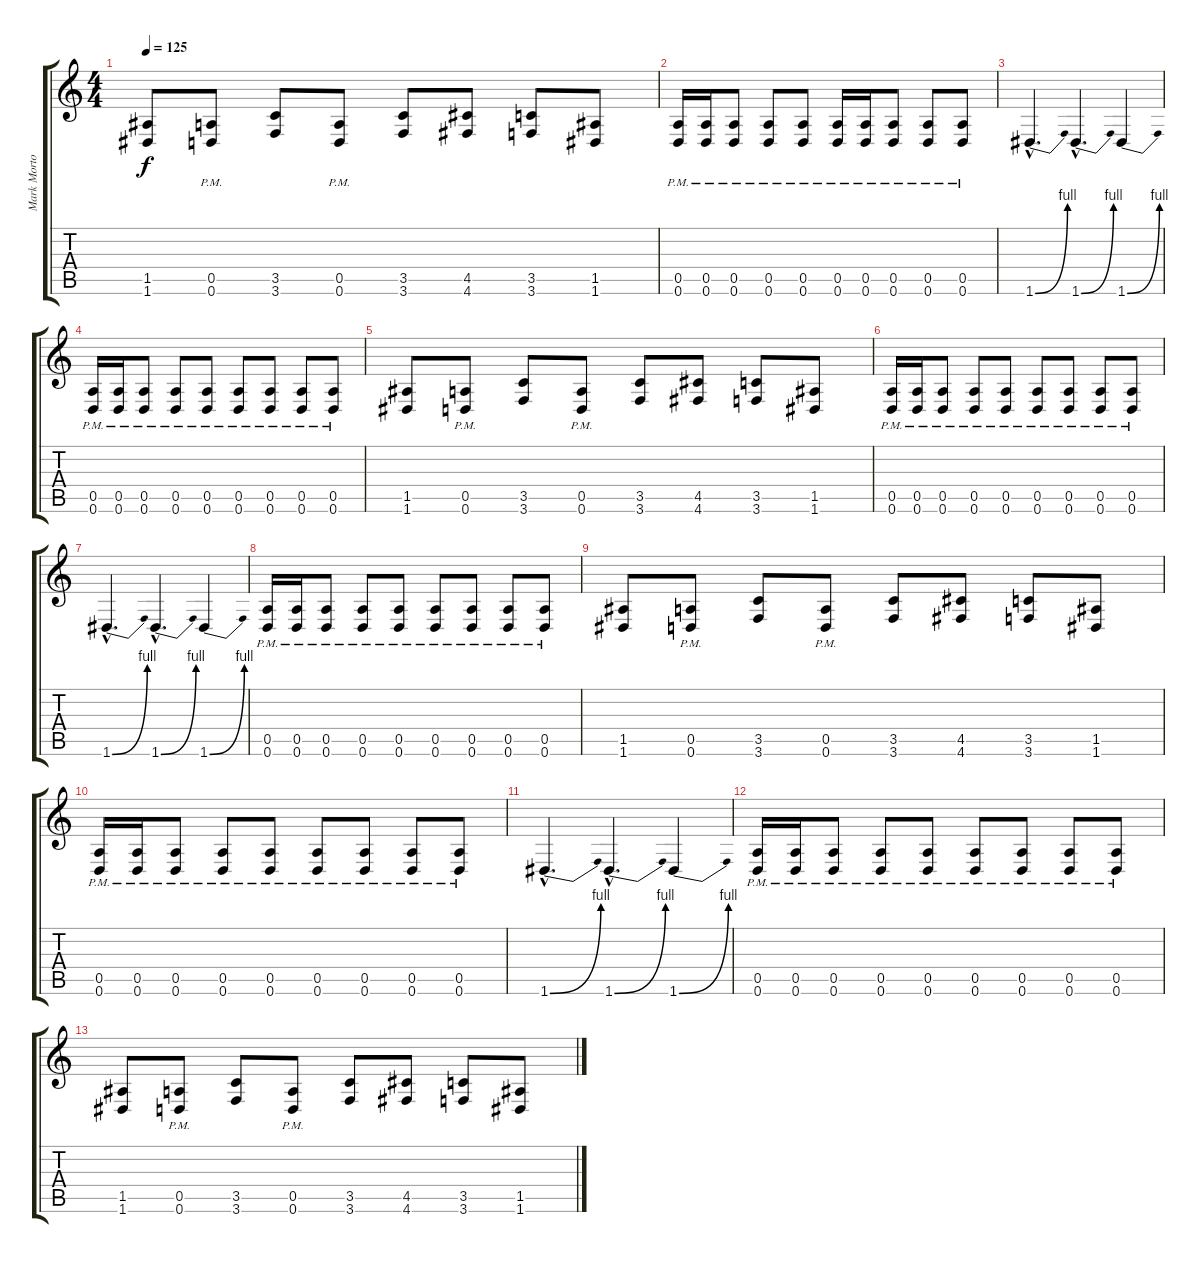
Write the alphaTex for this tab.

\track ("Mark Morton" "Mark Morto") {instrument overdrivenguitar}
\staff {score tabs}
\tuning (E4 B3 G3 D3 A2 D2) {hide}
\ts (4 4)
\tempo 125
\clef g2
\ks c
(1.5 1.6).8{dy f} (0.5{pm} 0.6{pm}).8 (3.5 3.6).8 (0.5{pm} 0.6{pm}).8 (3.5 3.6).8 (4.5 4.6).8 (3.5 3.6).8 (1.5 1.6).8 |
(0.5{pm} 0.6{pm}).16 (0.5{pm} 0.6{pm}).16 (0.5{pm} 0.6{pm}).8 (0.5{pm} 0.6{pm}).8 (0.5{pm} 0.6{pm}).8 (0.5{pm} 0.6{pm}).16 (0.5{pm} 0.6{pm}).16 (0.5{pm} 0.6{pm}).8 (0.5{pm} 0.6{pm}).8 (0.5{pm} 0.6{pm}).8 |
1.6{be (bend 0 0 60 4) hac}.4{d} 1.6{be (bend 0 0 60 4) hac}.4{d} 1.6{be (bend 0 0 60 4)}.4 |
(0.5{pm} 0.6{pm}).16 (0.5{pm} 0.6{pm}).16 (0.5{pm} 0.6{pm}).8 (0.5{pm} 0.6{pm}).8 (0.5{pm} 0.6{pm}).8 (0.5{pm} 0.6{pm}).8 (0.5{pm} 0.6{pm}).8 (0.5{pm} 0.6{pm}).8 (0.5{pm} 0.6{pm}).8 |
(1.5 1.6).8 (0.5{pm} 0.6{pm}).8 (3.5 3.6).8 (0.5{pm} 0.6{pm}).8 (3.5 3.6).8 (4.5 4.6).8 (3.5 3.6).8 (1.5 1.6).8 |
(0.5{pm} 0.6{pm}).16 (0.5{pm} 0.6{pm}).16 (0.5{pm} 0.6{pm}).8 (0.5{pm} 0.6{pm}).8 (0.5{pm} 0.6{pm}).8 (0.5{pm} 0.6{pm}).8 (0.5{pm} 0.6{pm}).8 (0.5{pm} 0.6{pm}).8 (0.5{pm} 0.6{pm}).8 |
1.6{be (bend 0 0 60 4) hac}.4{d} 1.6{be (bend 0 0 60 4) hac}.4{d} 1.6{be (bend 0 0 60 4)}.4 |
(0.5{pm} 0.6{pm}).16 (0.5{pm} 0.6{pm}).16 (0.5{pm} 0.6{pm}).8 (0.5{pm} 0.6{pm}).8 (0.5{pm} 0.6{pm}).8 (0.5{pm} 0.6{pm}).8 (0.5{pm} 0.6{pm}).8 (0.5{pm} 0.6{pm}).8 (0.5{pm} 0.6{pm}).8 |
(1.5 1.6).8 (0.5{pm} 0.6{pm}).8 (3.5 3.6).8 (0.5{pm} 0.6{pm}).8 (3.5 3.6).8 (4.5 4.6).8 (3.5 3.6).8 (1.5 1.6).8 |
(0.5{pm} 0.6{pm}).16 (0.5{pm} 0.6{pm}).16 (0.5{pm} 0.6{pm}).8 (0.5{pm} 0.6{pm}).8 (0.5{pm} 0.6{pm}).8 (0.5{pm} 0.6{pm}).8 (0.5{pm} 0.6{pm}).8 (0.5{pm} 0.6{pm}).8 (0.5{pm} 0.6{pm}).8 |
1.6{be (bend 0 0 60 4) hac}.4{d} 1.6{be (bend 0 0 60 4) hac}.4{d} 1.6{be (bend 0 0 60 4)}.4 |
(0.5{pm} 0.6{pm}).16 (0.5{pm} 0.6{pm}).16 (0.5{pm} 0.6{pm}).8 (0.5{pm} 0.6{pm}).8 (0.5{pm} 0.6{pm}).8 (0.5{pm} 0.6{pm}).8 (0.5{pm} 0.6{pm}).8 (0.5{pm} 0.6{pm}).8 (0.5{pm} 0.6{pm}).8 |
(1.5 1.6).8 (0.5{pm} 0.6{pm}).8 (3.5 3.6).8 (0.5{pm} 0.6{pm}).8 (3.5 3.6).8 (4.5 4.6).8 (3.5 3.6).8 (1.5 1.6).8
